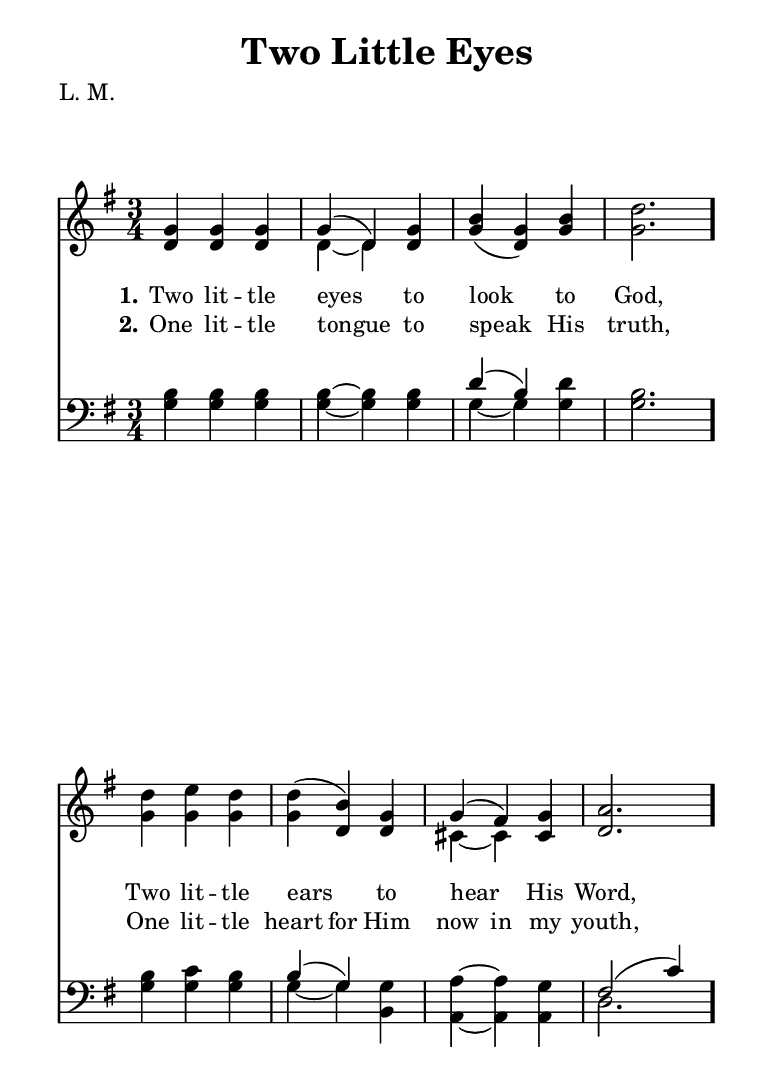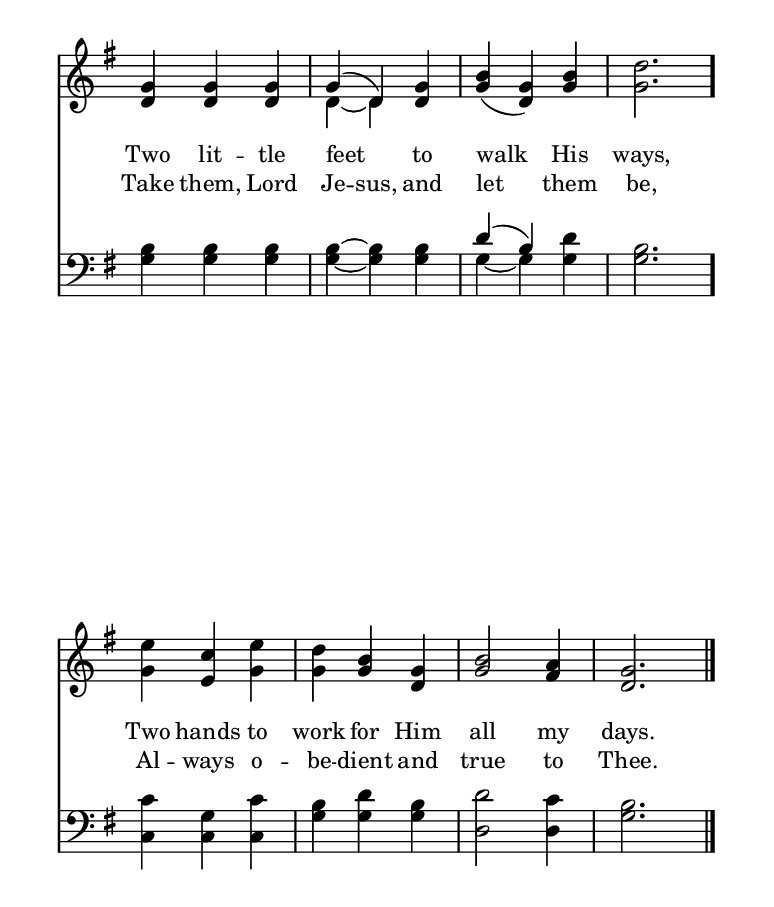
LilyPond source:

\include "common/global.ily"
\paper {
  \include "common/paper.ily"
  ragged-last-bottom = ##t
  system-count = #(cond (is-eogsized 3) (#t #f))
  system-system-spacing.padding = 11
}

\header{
  hymnnumber = "362"
  title = "Two Little Eyes"
  tunename = ""
  meter = "L. M."
  poet = ""
  composer = ""
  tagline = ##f
}

global = {
  \include "common/overrides.ily"
  \override Staff.TimeSignature.style = #'numbered
  \time 3/4
  \override Score.MetronomeMark.transparent = ##t % hide all fermata changes too
  \tempo 4=140
  \key g \major
  \autoBeamOff
}

notesSoprano = {
\global
\relative c'' {

  g4 g g | g( d) g | b( g) b | d2. |
  d4 e d | d( b) g | g( fis) g | a2. |
  g4 g g | g( d) g | b( g) b | d2. |
  e4 c e | d b g | b2 a4 | g2. |

  \bar "|."

}
}

notesAlto = {
\global
\relative e' {

  d4 d d | d ~ d d | g( d) g | g2. |
  g4 g g | g( d) d | cis ~ cis cis | d2. |
  d4 d d | d ~ d d | g( d) g | g2. |
  g4 e g | g g d | g2 fis4 | d2. |

}
}

notesTenor = {
\global
\relative a {

  b4 b b | b ~ b b | d( b) d | b2. |
  b4 c b | b( g) g | a ~ a g | fis2( c'4) |
  b4 b b | b ~ b b | d( b) d | b2. |
  c4 g c | b d b | d2 c4 | b2. |

}
}

notesBass = {
\global
\relative f {

  g4 g g | g ~ g g | g ~ g g | g2. |
  g4 g g | g ~ g b, | a ~ a a | d2. |
  g4 g g | g ~ g g | g ~ g g | g2. |
  c,4 c c | g' g g | d2 d4 | g2. |

}
}

wordsA = \lyricmode {
\set stanza = "1."

Two lit -- tle eyes to look to God, \bar "."
Two lit -- tle ears to hear His Word, \bar "."
Two lit -- tle feet to walk His ways, \bar "."
Two hands to work for Him all my days. \bar "."

}

wordsB = \lyricmode {
\set stanza = "2."

One lit -- tle tongue to speak His truth,
One lit -- tle { \mon } heart for Him now in { \moff } my youth,
Take them, Lord { \mon } Je -- sus, { \moff } and let them be,
Al -- ways o -- be -- dient and true to Thee.

}

\score {
  \context ChoirStaff <<
    \context Staff = upper <<
      \set Staff.autoBeaming = ##f
      \set ChoirStaff.systemStartDelimiter = #'SystemStartBar
      \set ChoirStaff.printPartCombineTexts = ##f
      \partcombine #'(2 . 9) \notesSoprano \notesAlto
      \context NullVoice = sopranos { \voiceOne << \notesSoprano >> }
      \context NullVoice = altos { \voiceTwo << \notesAlto >> }
      \context Lyrics = one \lyricsto sopranos \wordsA
      \context Lyrics = two \lyricsto sopranos \wordsB
    >>
    \context Staff = men <<
      \set Staff.autoBeaming = ##f
      \clef bass
      \set ChoirStaff.printPartCombineTexts = ##f
      \partcombine #'(2 . 9) \notesTenor \notesBass
      \context NullVoice = tenors { \voiceOne << \notesTenor >> }
      \context NullVoice = basses { \voiceTwo << \notesBass >> }
    >>
  >>
  \layout {
    \include "common/layout.ily"
  }
  \midi{
    \include "common/midi.ily"
  }
}

\version "2.19.49"  % necessary for upgrading to future LilyPond versions.

% vi:set et ts=2 sw=2 ai nocindent syntax=lilypond:
